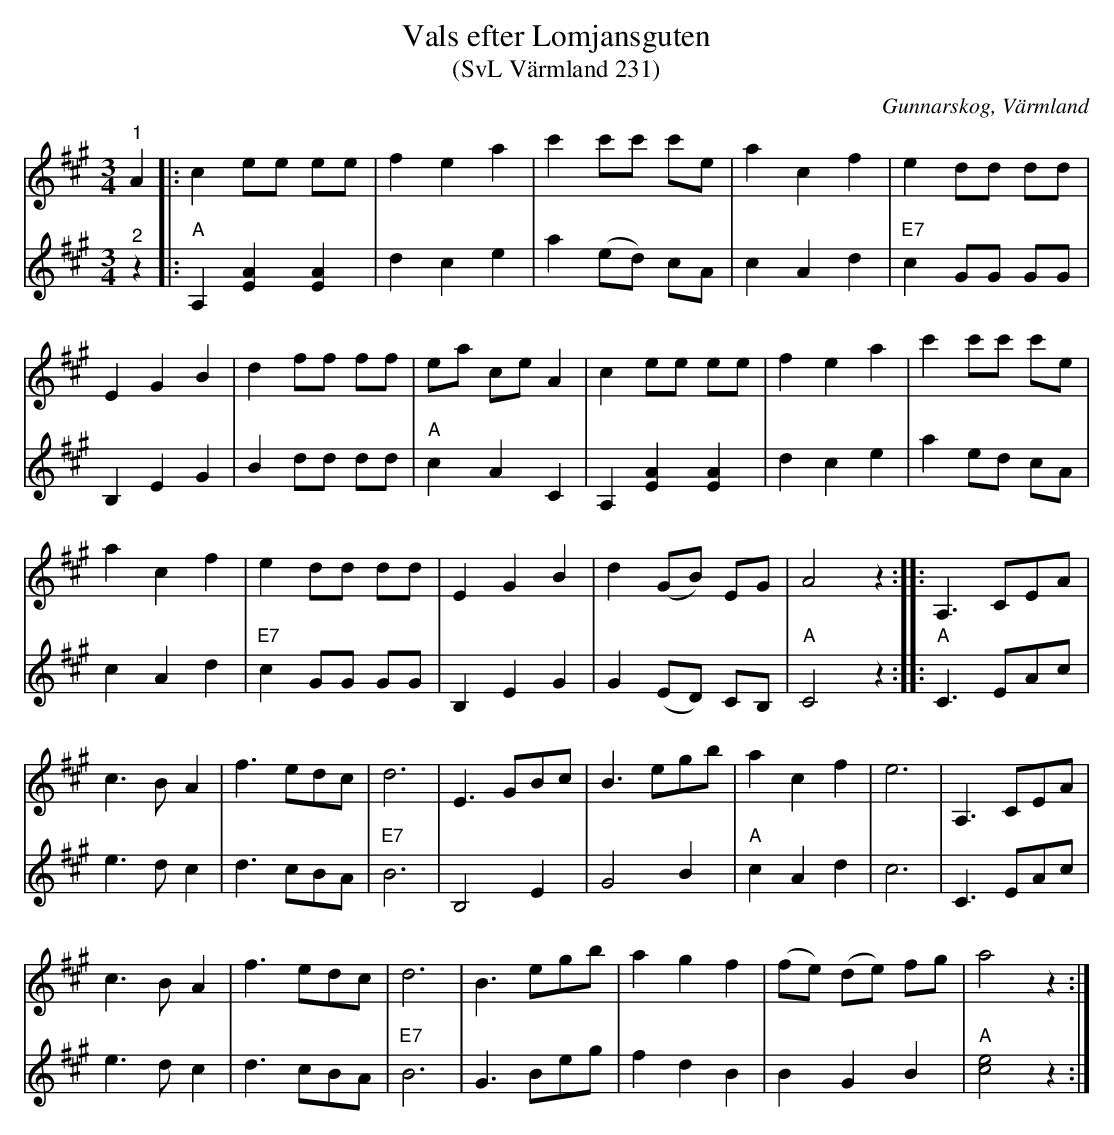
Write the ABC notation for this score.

X:1
T:Vals efter Lomjansguten
T:(SvL Värmland 231)
O:Gunnarskog, Värmland
L:1/8
M:3/4
K:A
V:1
"^1" A2 |: c2 ee ee | f2 e2 a2 | c'2 c'c' c'e | a2 c2 f2 | e2 dd dd |
E2 G2 B2 | d2 ff ff | ea ce A2 | c2 ee ee | f2 e2 a2 | c'2 c'c' c'e |
a2 c2 f2 | e2 dd dd | E2 G2 B2 | d2 (GB) EG | A4 z2 :: A,3 CEA |
c3 B A2 | f3 edc | d6 | E3 GBc | B3 egb | a2 c2 f2 | e6 | A,3 CEA |
c3 B A2 | f3 edc | d6 | B3 egb | a2 g2 f2 | (fe) (de) fg | a4 z2 :|
V:2
"^2" z2 |:"A" A,2 [EA]2 [EA]2 | d2 c2 e2 | a2 (ed) cA | c2 A2 d2 |"E7" c2 GG GG | B,2 E2 G2 |
B2 dd dd |"A" c2 A2 C2 | A,2 [EA]2 [EA]2 | d2 c2 e2 | a2 ed cA | c2 A2 d2 |"E7" c2 GG GG |
B,2 E2 G2 | G2 (ED) CB, |"A" C4 z2 ::"A" C3 EAc | e3 d c2 | d3 cBA |"E7" B6 | B,4 E2 | G4 B2 |
"A" c2 A2 d2 | c6 | C3 EAc | e3 d c2 | d3 cBA |"E7" B6 | G3 Beg | f2 d2 B2 | B2 G2 B2 |
"A" [ce]4 z2 :|
